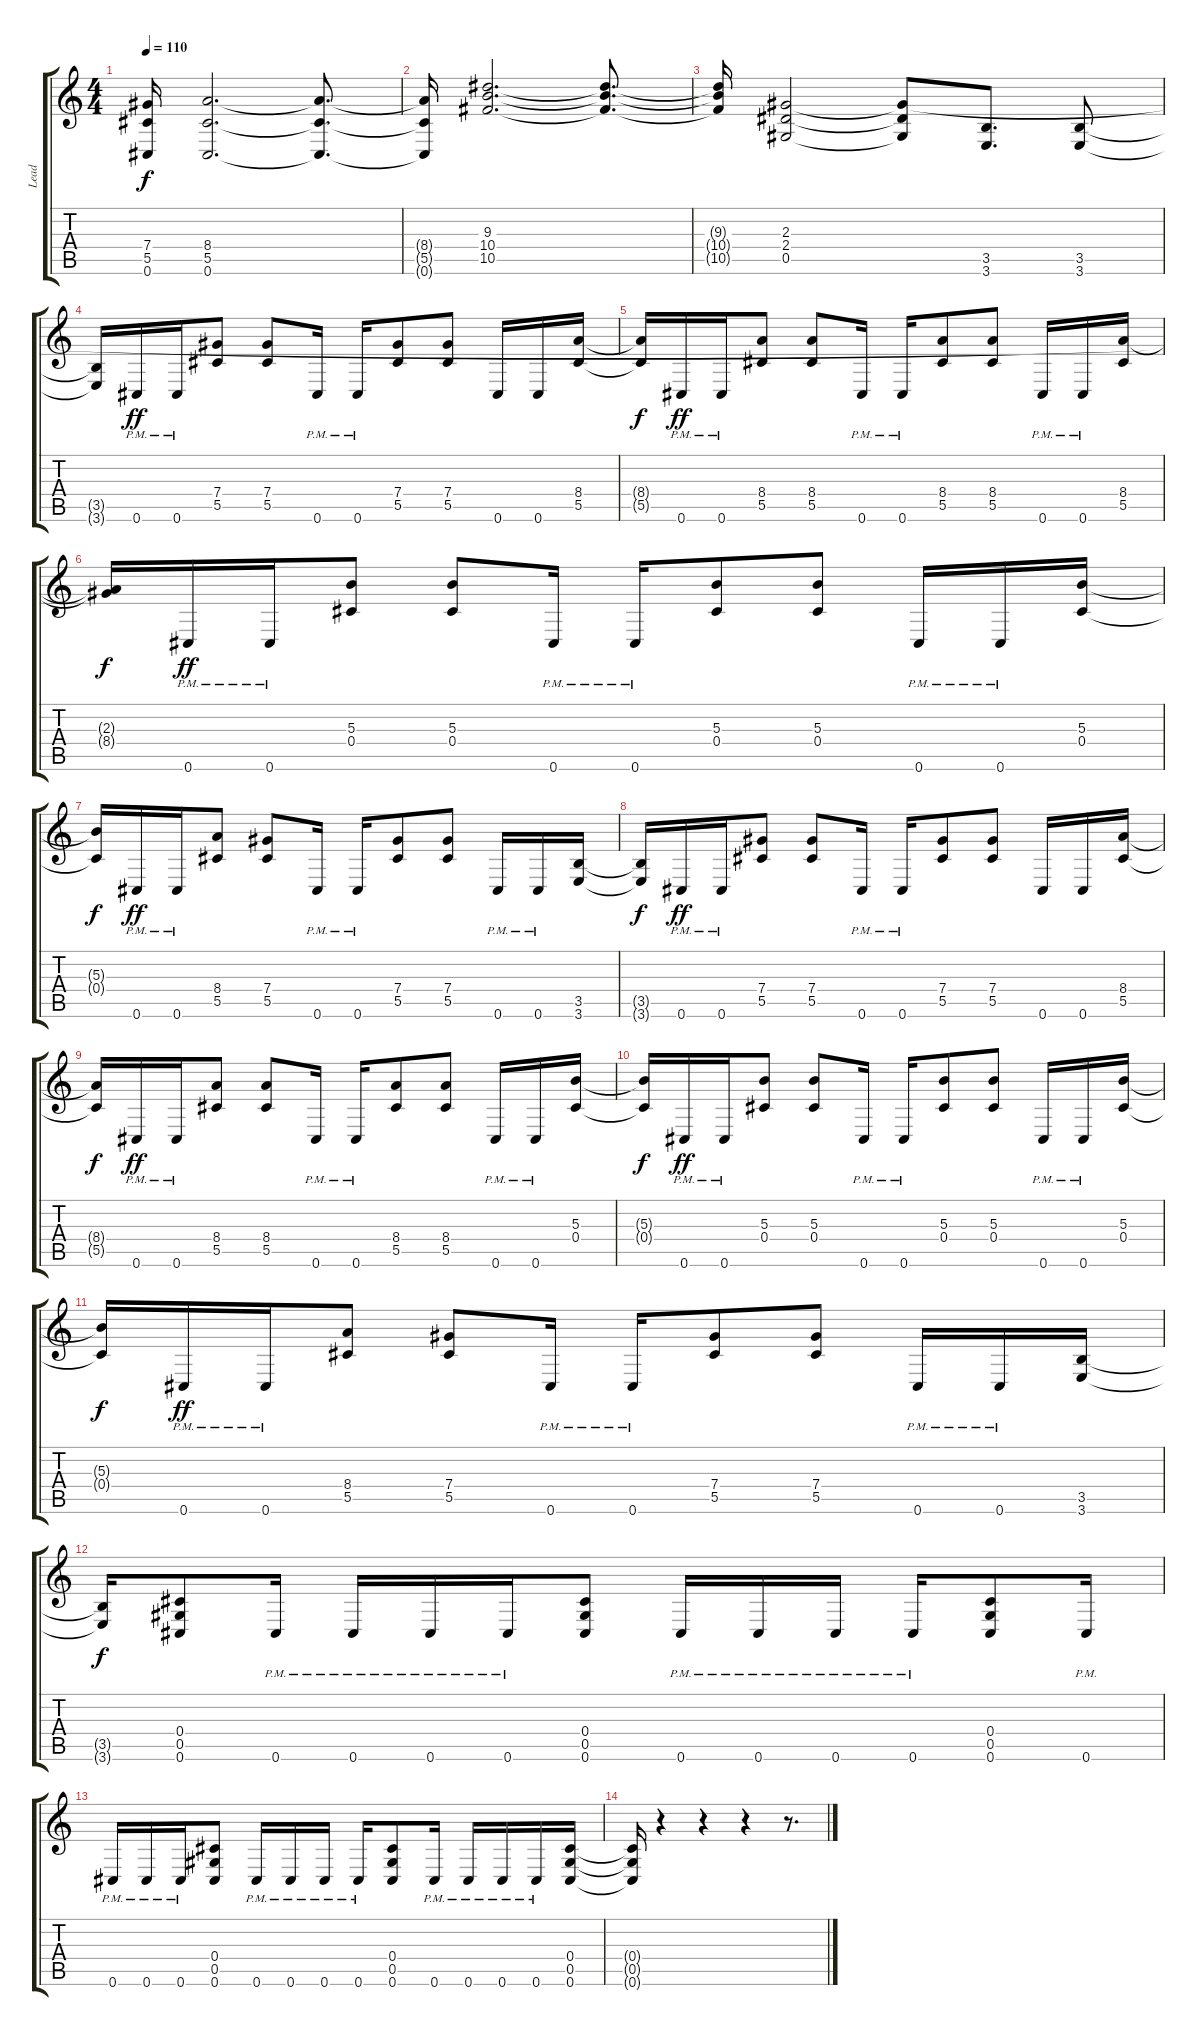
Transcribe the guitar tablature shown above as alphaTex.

\track ("Lead" "Lead") {instrument distortionguitar}
\staff {score tabs}
\tuning (Eb4 Bb3 Gb3 Db3 Ab2 Db2) {hide}
\ts (4 4)
\tempo 110
\clef g2
\ks c
(7.4{t} 5.5{t} 0.6{t}).16{dy f} (8.4 5.5 0.6).2{d} (8.4{t} 5.5{t} 0.6{t}).8{d} |
(8.4{t} 5.5{t} 0.6{t}).16 (9.3 10.4 10.5).2{d} (9.3{t} 10.4{t} 10.5{t}).8{d} |
(9.3{t} 10.4{t} 10.5{t}).16 (2.3 2.4 0.5).2 (2.3{t} 2.4{t} 0.5{t}).8 (3.5 3.6).8{d} (3.5 3.6).8 |
(3.5{t} 3.6{t}).16 0.6{pm}.16{dy ff} 0.6{pm}.16 (7.4 5.5).8 (7.4 5.5).8 0.6{pm}.16 0.6{pm}.16 (7.4 5.5).8 (7.4 5.5).8 0.6.16 0.6.16 (8.4 5.5).16 |
(8.4{t} 5.5{t}).16{dy f} 0.6{pm}.16{dy ff} 0.6{pm}.16 (8.4 5.5).8 (8.4 5.5).8 0.6{pm}.16 0.6{pm}.16 (8.4 5.5).8 (8.4 5.5).8 0.6{pm}.16 0.6{pm}.16 (8.4 5.5).16 |
(2.3{t} 8.4{t}).16{dy f} 0.6{pm}.16{dy ff} 0.6{pm}.16 (5.3 0.4).8 (5.3 0.4).8 0.6{pm}.16 0.6{pm}.16 (5.3 0.4).8 (5.3 0.4).8 0.6{pm}.16 0.6{pm}.16 (5.3 0.4).16 |
(5.3{t} 0.4{t}).16{dy f} 0.6{pm}.16{dy ff} 0.6{pm}.16 (8.4 5.5).8 (7.4 5.5).8 0.6{pm}.16 0.6{pm}.16 (7.4 5.5).8 (7.4 5.5).8 0.6{pm}.16 0.6{pm}.16 (3.5 3.6).16 |
(3.5{t} 3.6{t}).16{dy f} 0.6{pm}.16{dy ff} 0.6{pm}.16 (7.4 5.5).8 (7.4 5.5).8 0.6{pm}.16 0.6{pm}.16 (7.4 5.5).8 (7.4 5.5).8 0.6.16 0.6.16 (8.4 5.5).16 |
(8.4{t} 5.5{t}).16{dy f} 0.6{pm}.16{dy ff} 0.6{pm}.16 (8.4 5.5).8 (8.4 5.5).8 0.6{pm}.16 0.6{pm}.16 (8.4 5.5).8 (8.4 5.5).8 0.6{pm}.16 0.6{pm}.16 (5.3 0.4).16 |
(5.3{t} 0.4{t}).16{dy f} 0.6{pm}.16{dy ff} 0.6{pm}.16 (5.3 0.4).8 (5.3 0.4).8 0.6{pm}.16 0.6{pm}.16 (5.3 0.4).8 (5.3 0.4).8 0.6{pm}.16 0.6{pm}.16 (5.3 0.4).16 |
(5.3{t} 0.4{t}).16{dy f} 0.6{pm}.16{dy ff} 0.6{pm}.16 (8.4 5.5).8 (7.4 5.5).8 0.6{pm}.16 0.6{pm}.16 (7.4 5.5).8 (7.4 5.5).8 0.6{pm}.16 0.6{pm}.16 (3.5 3.6).16 |
(3.5{t} 3.6{t}).16{dy f} (0.4 0.5 0.6).8 0.6{pm}.16 0.6{pm}.16 0.6{pm}.16 0.6{pm}.16 (0.4 0.5 0.6).8 0.6{pm}.16 0.6{pm}.16 0.6{pm}.16 0.6{pm}.16 (0.4 0.5 0.6).8 0.6{pm}.16 |
0.6{pm}.16 0.6{pm}.16 0.6{pm}.16 (0.4 0.5 0.6).8 0.6{pm}.16 0.6{pm}.16 0.6{pm}.16 0.6{pm}.16 (0.4 0.5 0.6).8 0.6{pm}.16 0.6{pm}.16 0.6{pm}.16 0.6{pm}.16 (0.4 0.5 0.6).16 |
(0.4{t} 0.5{t} 0.6{t}).16 r.4 r.4 r.4 r.8{d}
